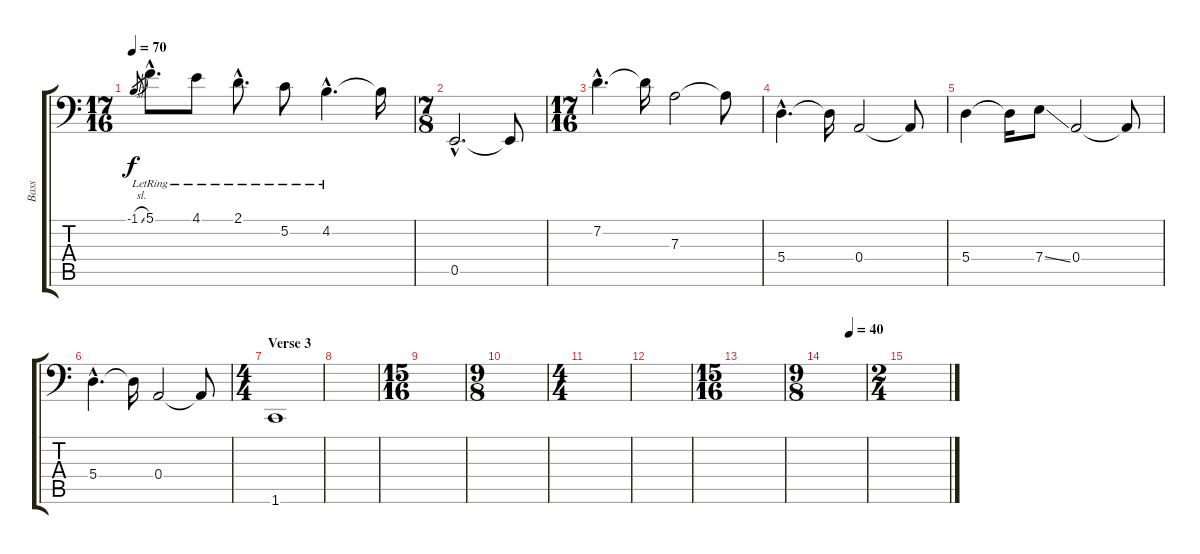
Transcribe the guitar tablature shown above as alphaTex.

\track ("Bass" "Bass") {instrument electricbassfinger}
\staff {score tabs}
\tuning (C3 G2 D2 A1 E1 B0) {hide}
\ts (17 16)
\tempo 70
\clef f4
\ks c
-1.1{sl}.8{gr dy f} 5.1{hac lr}.8{d} 4.1{lr}.8 2.1{hac lr}.8{d} 5.2{lr}.8 4.2{hac lr}.4{d} 4.2{t}.16 |
\ts (7 8)
0.5{hac}.2{d} 0.5{t}.8 |
\ts (17 16)
7.2{hac}.4{d} 7.2{t}.16 7.3.2 7.3{t}.8 |
5.4{hac}.4{d} 5.4{t}.16 0.4.2 0.4{t}.8 |
5.4.4 5.4{t}.16 7.4{ss}.8 0.4.2 0.4{t}.8 |
5.4{hac}.4{d} 5.4{t}.16 0.4.2 0.4{t}.8 |
\ts (4 4)
\section ("" "Verse 3")
1.6.1 |
|
\ts (15 16)
|
\ts (9 8)
|
\ts (4 4)
|
|
\ts (15 16)
|
\ts (9 8)
\tempo (40 0.6111111111111112)
|
\ts (2 4)
